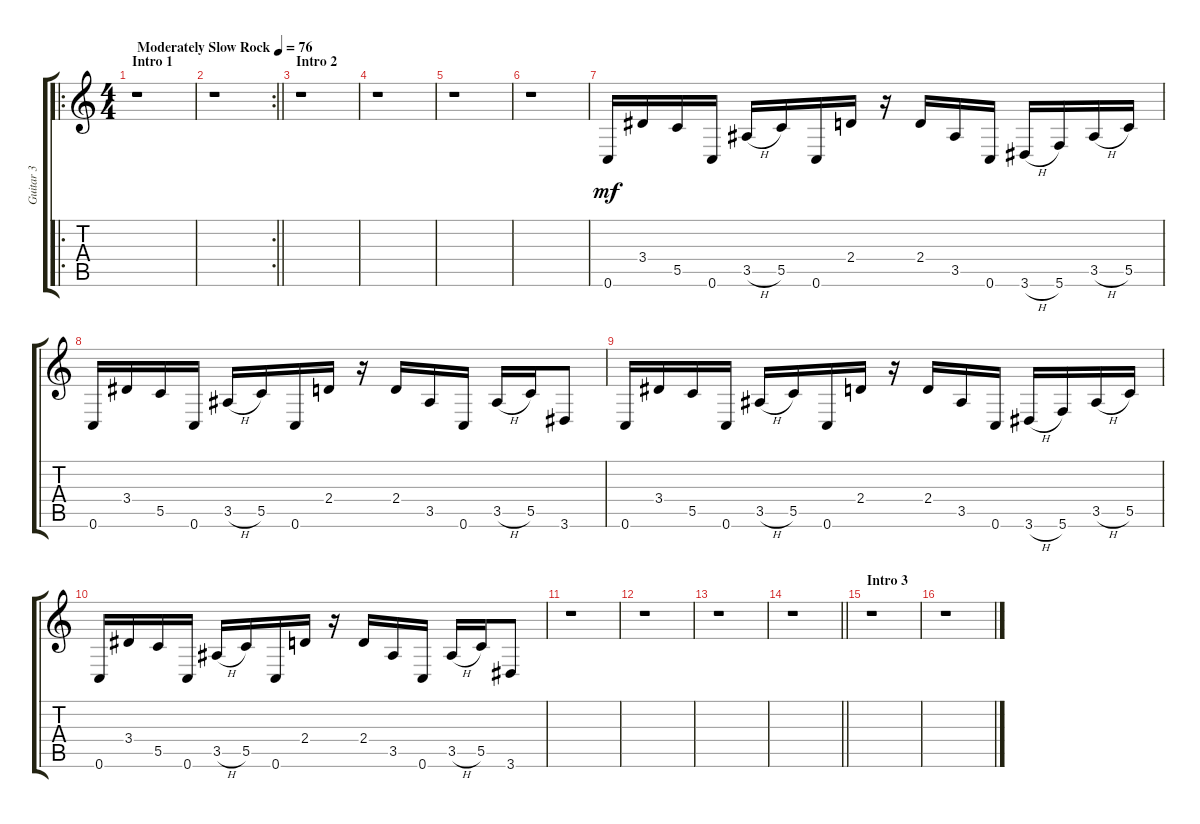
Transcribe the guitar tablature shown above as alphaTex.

\track ("Guitar 3" "Guitar 3") {instrument electricguitarclean}
\staff {score tabs}
\tuning (D4 A3 F3 C3 G2 C2) {hide}
\ro
\ts (4 4)
\section ("" "Intro 1")
\tempo (76 "Moderately Slow Rock")
\clef g2
\ks c
r.1{dy mf instrument electricguitarclean} |
\rc 2
\barLineRight lightlight
r.1 |
\section ("" "Intro 2")
r.1 |
r.1 |
r.1 |
r.1 |
0.6.16 3.4.16 5.5.16 0.6.16 3.5{h}.16 5.5.16 0.6.16 2.4.16 r.16 2.4.16 3.5.16 0.6.16 3.6{h}.16 5.6.16 3.5{h}.16 5.5.16 |
0.6.16 3.4.16 5.5.16 0.6.16 3.5{h}.16 5.5.16 0.6.16 2.4.16 r.16 2.4.16 3.5.16 0.6.16 3.5{h}.16 5.5.16 3.6.8 |
0.6.16 3.4.16 5.5.16 0.6.16 3.5{h}.16 5.5.16 0.6.16 2.4.16 r.16 2.4.16 3.5.16 0.6.16 3.6{h}.16 5.6.16 3.5{h}.16 5.5.16 |
0.6.16 3.4.16 5.5.16 0.6.16 3.5{h}.16 5.5.16 0.6.16 2.4.16 r.16 2.4.16 3.5.16 0.6.16 3.5{h}.16 5.5.16 3.6.8 |
r.1 |
r.1 |
r.1 |
\barLineRight lightlight
r.1 |
\section ("" "Intro 3")
r.1 |
r.1
